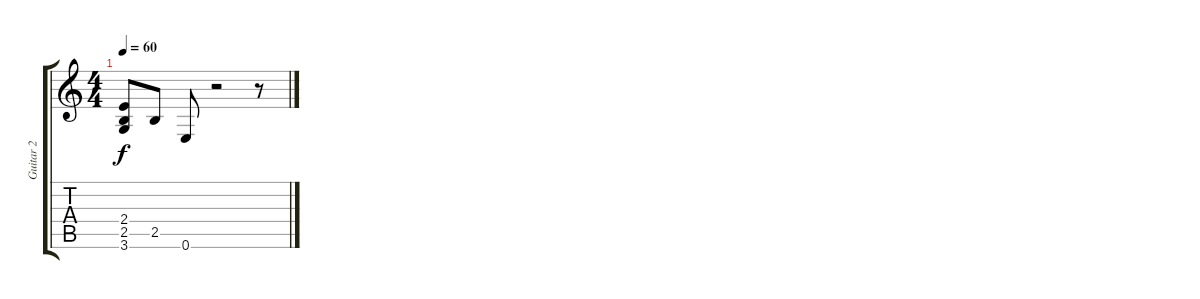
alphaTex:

\track ("Guitar 2" "Guitar 2") {instrument acousticguitarnylon}
\staff {score tabs}
\tuning (E4 B3 G3 D3 A2 E2) {hide}
\ts (4 4)
\tempo 60
\clef g2
\ks c
(2.4 2.5 3.6).8{dy f} 2.5.8 0.6.8 r.2 r.8
